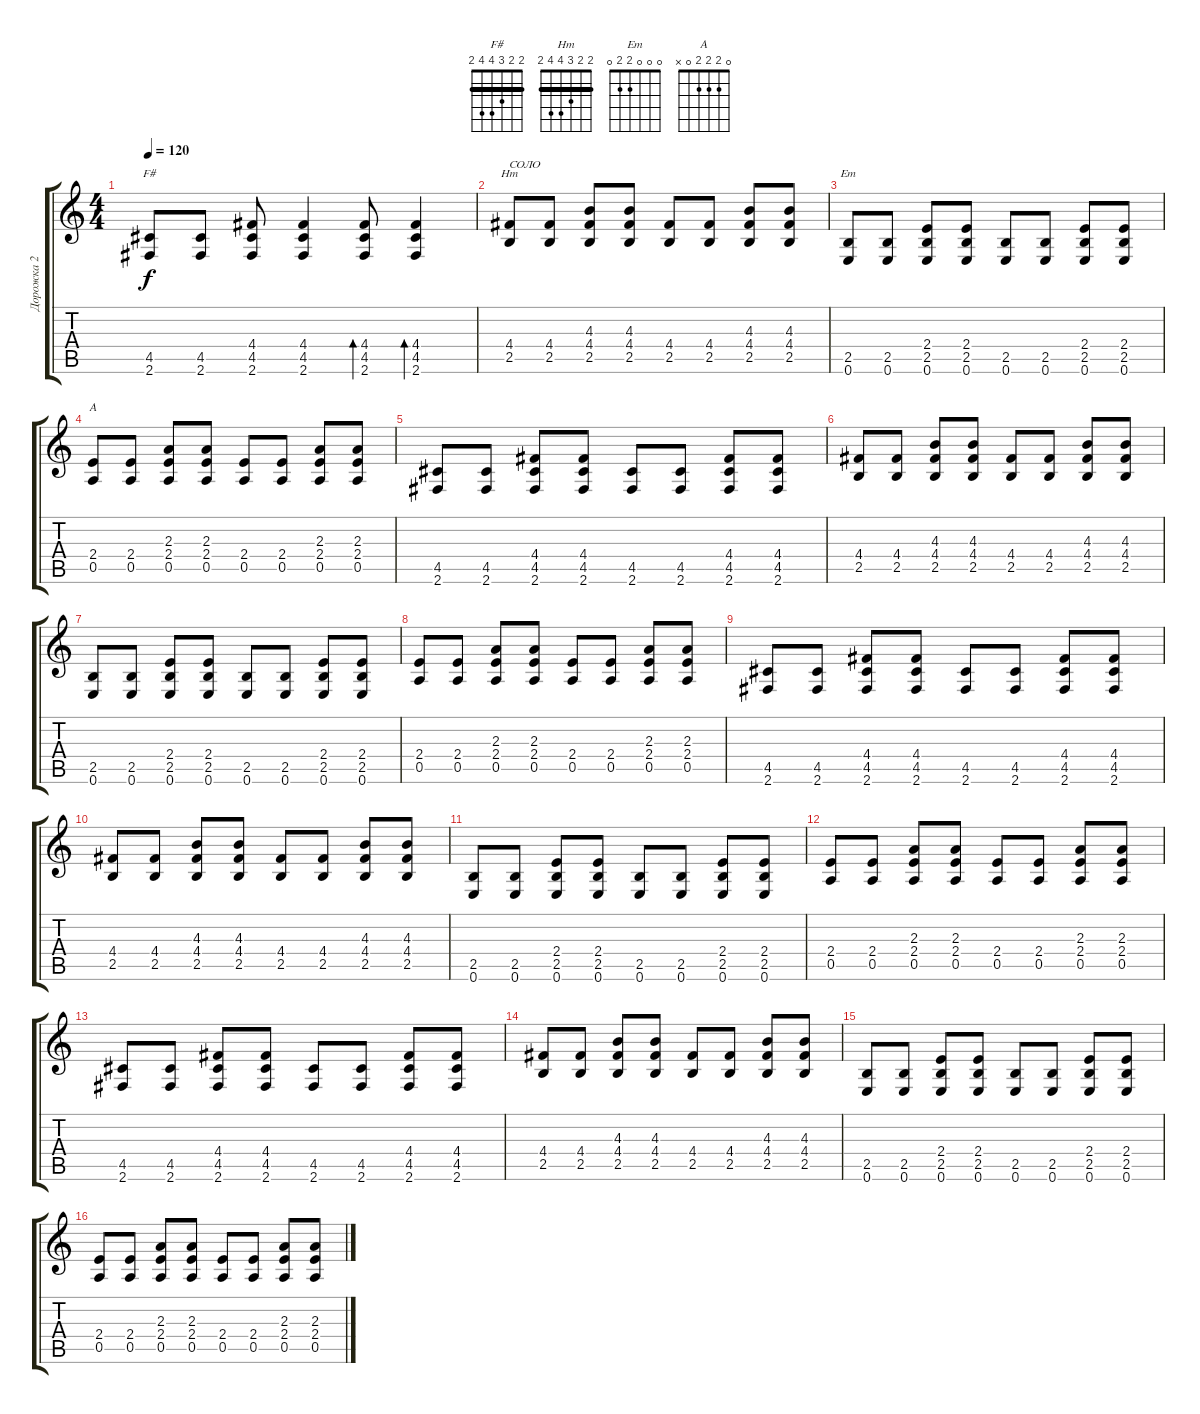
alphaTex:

\track ("Дорожка 2" "Дорожка 2") {instrument acousticguitarsteel}
\staff {score tabs}
\tuning (E4 B3 G3 D3 A2 E2) {hide}
\chord ("F#" 2 2 3 4 4 2) {barre 2}
\chord ("Hm" 2 2 3 4 4 2) {barre 2}
\chord ("Em" 0 0 0 2 2 0)
\chord ("A" 0 2 2 2 0 x)
\ts (4 4)
\tempo 120
\clef g2
\ks c
(4.5 2.6).8{ch "F#" dy f} (4.5 2.6).8 (4.4 4.5 2.6).8 (4.4 4.5 2.6).4 (4.4 4.5 2.6).8{bd 60} (4.4 4.5 2.6).4{bd 60} |
(4.4 2.5).8{ch "Hm" txt "СОЛО"} (4.4 2.5).8 (4.3 4.4 2.5).8 (4.3 4.4 2.5).8 (4.4 2.5).8 (4.4 2.5).8 (4.3 4.4 2.5).8 (4.3 4.4 2.5).8 |
(2.5 0.6).8{ch "Em"} (2.5 0.6).8 (2.4 2.5 0.6).8 (2.4 2.5 0.6).8 (2.5 0.6).8 (2.5 0.6).8 (2.4 2.5 0.6).8 (2.4 2.5 0.6).8 |
(2.4 0.5).8{ch "A"} (2.4 0.5).8 (2.3 2.4 0.5).8 (2.3 2.4 0.5).8 (2.4 0.5).8 (2.4 0.5).8 (2.3 2.4 0.5).8 (2.3 2.4 0.5).8 |
(4.5 2.6).8 (4.5 2.6).8 (4.4 4.5 2.6).8 (4.4 4.5 2.6).8 (4.5 2.6).8 (4.5 2.6).8 (4.4 4.5 2.6).8 (4.4 4.5 2.6).8 |
(4.4 2.5).8 (4.4 2.5).8 (4.3 4.4 2.5).8 (4.3 4.4 2.5).8 (4.4 2.5).8 (4.4 2.5).8 (4.3 4.4 2.5).8 (4.3 4.4 2.5).8 |
(2.5 0.6).8 (2.5 0.6).8 (2.4 2.5 0.6).8 (2.4 2.5 0.6).8 (2.5 0.6).8 (2.5 0.6).8 (2.4 2.5 0.6).8 (2.4 2.5 0.6).8 |
(2.4 0.5).8 (2.4 0.5).8 (2.3 2.4 0.5).8 (2.3 2.4 0.5).8 (2.4 0.5).8 (2.4 0.5).8 (2.3 2.4 0.5).8 (2.3 2.4 0.5).8 |
(4.5 2.6).8 (4.5 2.6).8 (4.4 4.5 2.6).8 (4.4 4.5 2.6).8 (4.5 2.6).8 (4.5 2.6).8 (4.4 4.5 2.6).8 (4.4 4.5 2.6).8 |
(4.4 2.5).8 (4.4 2.5).8 (4.3 4.4 2.5).8 (4.3 4.4 2.5).8 (4.4 2.5).8 (4.4 2.5).8 (4.3 4.4 2.5).8 (4.3 4.4 2.5).8 |
(2.5 0.6).8 (2.5 0.6).8 (2.4 2.5 0.6).8 (2.4 2.5 0.6).8 (2.5 0.6).8 (2.5 0.6).8 (2.4 2.5 0.6).8 (2.4 2.5 0.6).8 |
(2.4 0.5).8 (2.4 0.5).8 (2.3 2.4 0.5).8 (2.3 2.4 0.5).8 (2.4 0.5).8 (2.4 0.5).8 (2.3 2.4 0.5).8 (2.3 2.4 0.5).8 |
(4.5 2.6).8 (4.5 2.6).8 (4.4 4.5 2.6).8 (4.4 4.5 2.6).8 (4.5 2.6).8 (4.5 2.6).8 (4.4 4.5 2.6).8 (4.4 4.5 2.6).8 |
(4.4 2.5).8 (4.4 2.5).8 (4.3 4.4 2.5).8 (4.3 4.4 2.5).8 (4.4 2.5).8 (4.4 2.5).8 (4.3 4.4 2.5).8 (4.3 4.4 2.5).8 |
(2.5 0.6).8 (2.5 0.6).8 (2.4 2.5 0.6).8 (2.4 2.5 0.6).8 (2.5 0.6).8 (2.5 0.6).8 (2.4 2.5 0.6).8 (2.4 2.5 0.6).8 |
(2.4 0.5).8 (2.4 0.5).8 (2.3 2.4 0.5).8 (2.3 2.4 0.5).8 (2.4 0.5).8 (2.4 0.5).8 (2.3 2.4 0.5).8 (2.3 2.4 0.5).8
